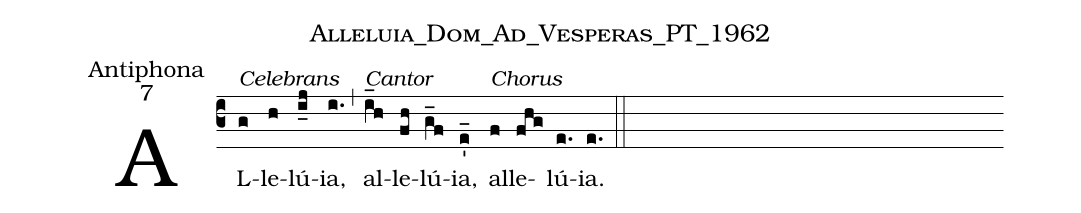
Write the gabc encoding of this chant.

name:Alleluia_Dom_Ad_Vesperas_PT_1962;
office-part:Antiphona;
mode:7;
%%
(c3) AL<alt>Celebrans</alt>(g)le(h)lú(i_j)ia,(i.) (,) al<alt>Cantor</alt>(i_h)le(fh)lú(g_f)ia,(e'_) al<alt>Chorus</alt>(f)le(fhg)lú(e.)ia.(e.) (::)
